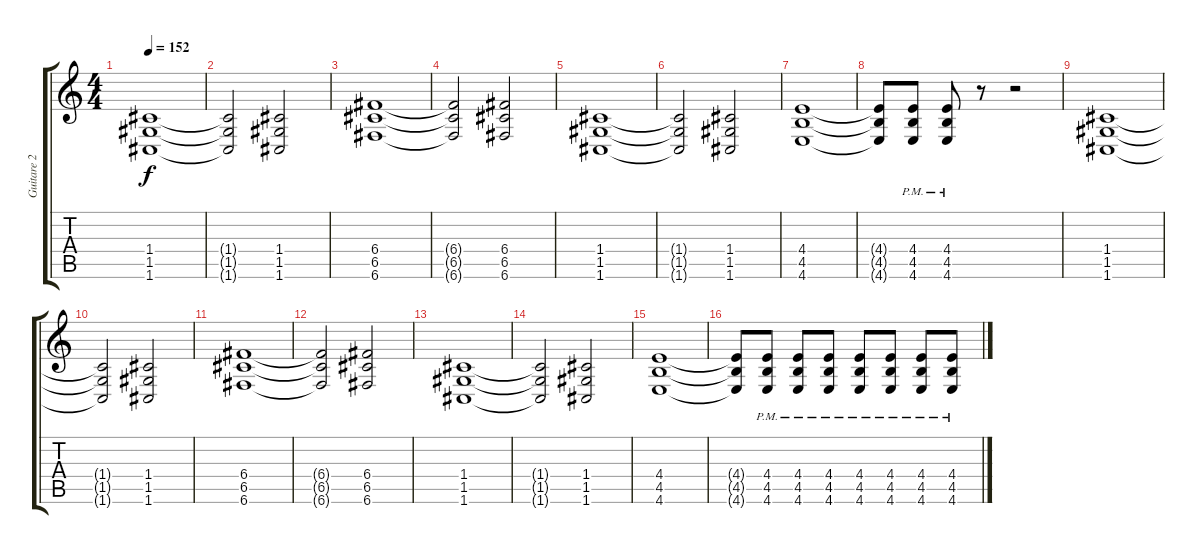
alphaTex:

\track ("Guitare 2" "Guitare 2") {instrument overdrivenguitar}
\staff {score tabs}
\tuning (Eb4 C4 G3 C3 G2 C2) {hide}
\ts (4 4)
\section ("" "")
\tempo 152
\clef g2
\ks c
(1.4 1.5 1.6).1{dy f} |
(1.4{t} 1.5{t} 1.6{t}).2 (1.4 1.5 1.6).2 |
(6.4 6.5 6.6).1 |
(6.4{t} 6.5{t} 6.6{t}).2 (6.4 6.5 6.6).2 |
(1.4 1.5 1.6).1 |
(1.4{t} 1.5{t} 1.6{t}).2 (1.4 1.5 1.6).2 |
(4.4 4.5 4.6).1 |
(4.4{t} 4.5{t} 4.6{t}).8 (4.4{pm} 4.5{pm} 4.6{pm}).8 (4.4{pm} 4.5{pm} 4.6{pm}).8 r.8 r.2 |
(1.4 1.5 1.6).1 |
(1.4{t} 1.5{t} 1.6{t}).2 (1.4 1.5 1.6).2 |
(6.4 6.5 6.6).1 |
(6.4{t} 6.5{t} 6.6{t}).2 (6.4 6.5 6.6).2 |
(1.4 1.5 1.6).1 |
(1.4{t} 1.5{t} 1.6{t}).2 (1.4 1.5 1.6).2 |
(4.4 4.5 4.6).1 |
(4.4{t} 4.5{t} 4.6{t}).8 (4.4{pm} 4.5{pm} 4.6{pm}).8 (4.4{pm} 4.5{pm} 4.6{pm}).8 (4.4{pm} 4.5{pm} 4.6{pm}).8 (4.4{pm} 4.5{pm} 4.6{pm}).8 (4.4{pm} 4.5{pm} 4.6{pm}).8 (4.4{pm} 4.5{pm} 4.6{pm}).8 (4.4{pm} 4.5{pm} 4.6{pm}).8
